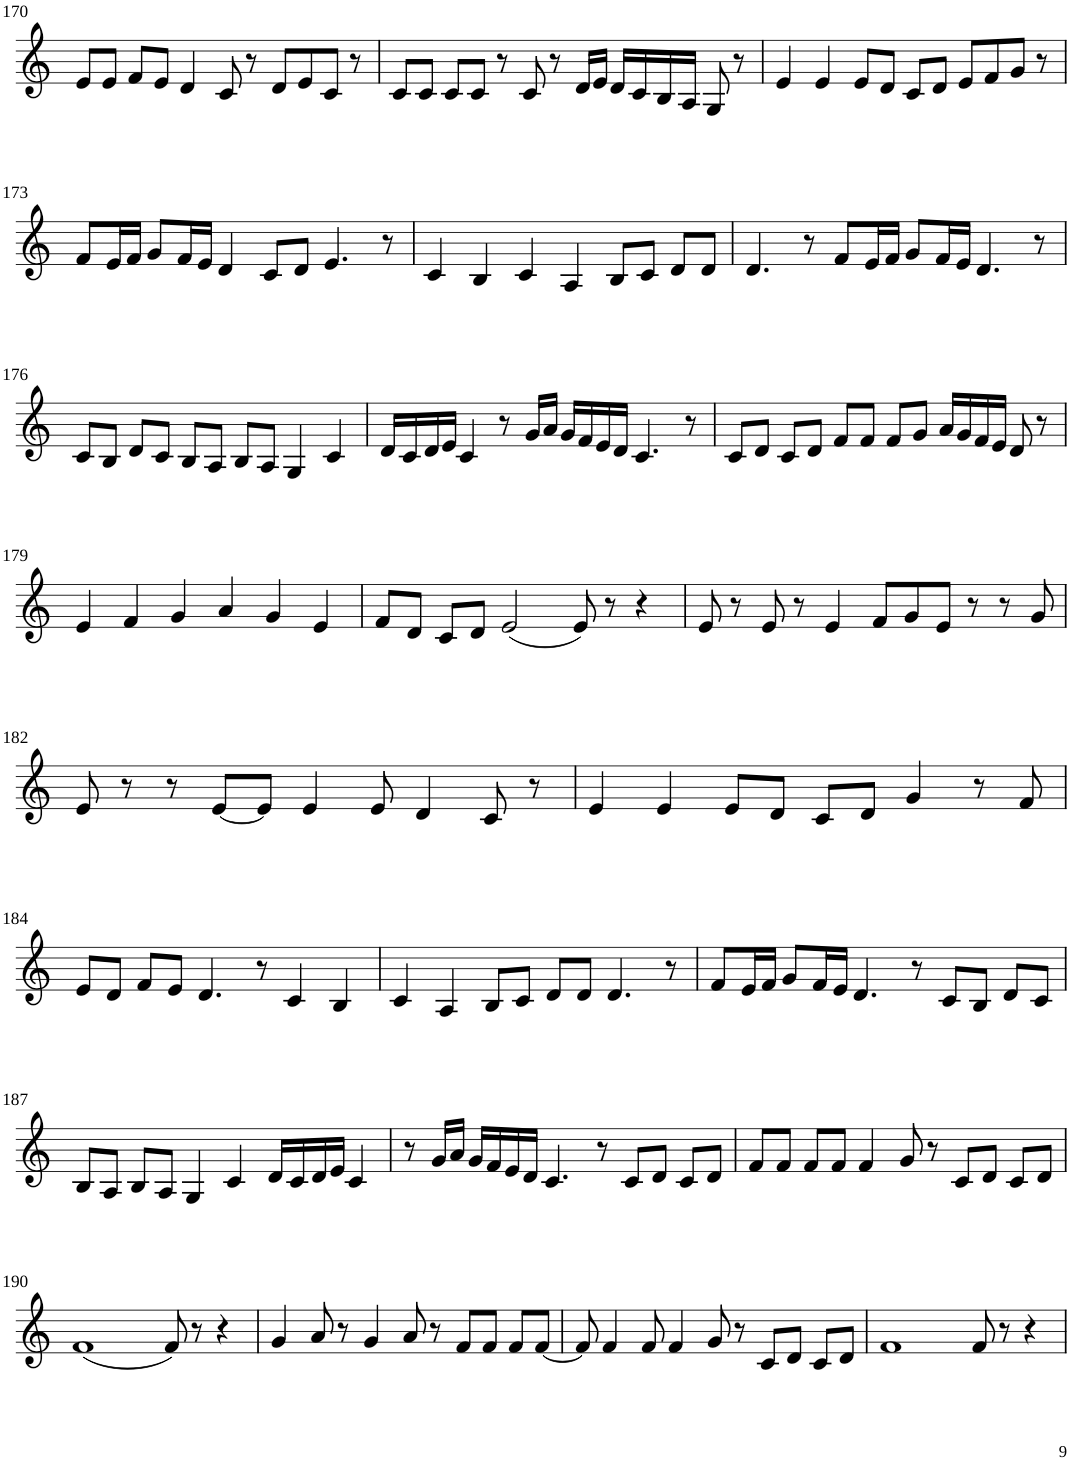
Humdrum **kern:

**kern
*part1
*staff1
*I"Violin
!!LO:PB:g=z
*clefG2
*k[]
*M6/4
=170
8e/L
8e/J
8f/L
8e/J
4d/
8c/
8r
8d/L
8e/
8c/J
8r
=171
8c/L
8c/J
8c/L
8c/J
8r
8c/
8r
16d/LL
16e/JJ
16d/LL
16c/
16B/
16A/JJ
8G/
8r
=172
4e/
4e/
8e/L
8d/J
8c/L
8d/J
8e/L
8f/
8g/J
8r
!!LO:LB:g=z
=173
8f/L
16e/L
16f/JJ
8g/L
16f/L
16e/JJ
4d/
8c/L
8d/J
4.e/
8r
=174
4c/
4B/
4c/
4A/
8B/L
8c/J
8d/L
8d/J
=175
4.d/
8r
8f/L
16e/L
16f/JJ
8g/L
16f/L
16e/JJ
4.d/
8r
!!LO:LB:g=z
=176
8c/L
8B/J
8d/L
8c/J
8B/L
8A/J
8B/L
8A/J
4G/
4c/
=177
16d/LL
16c/
16d/
16e/JJ
4c/
8r
16g/LL
16a/JJ
16g/LL
16f/
16e/
16d/JJ
4.c/
8r
=178
8c/L
8d/J
8c/L
8d/J
8f/L
8f/J
8f/L
8g/J
16a/LL
16g/
16f/
16e/JJ
8d/
8r
!!LO:LB:g=z
=179
4e/
4f/
4g/
4a/
4g/
4e/
=180
8f/L
8d/J
8c/L
8d/J
(2e/
8e/)
8r
4r
=181
8e/
8r
8e/
8r
4e/
8f/L
8g/
8e/J
8r
8r
8g/
!!LO:LB:g=z
=182
8e/
8r
8r
[8e/L
8e/J]
4e/
8e/
4d/
8c/
8r
=183
4e/
4e/
8e/L
8d/J
8c/L
8d/J
4g/
8r
8f/
!!LO:LB:g=z
=184
8e/L
8d/J
8f/L
8e/J
4.d/
8r
4c/
4B/
=185
4c/
4A/
8B/L
8c/J
8d/L
8d/J
4.d/
8r
=186
8f/L
16e/L
16f/JJ
8g/L
16f/L
16e/JJ
4.d/
8r
8c/L
8B/J
8d/L
8c/J
!!LO:LB:g=z
=187
8B/L
8A/J
8B/L
8A/J
4G/
4c/
16d/LL
16c/
16d/
16e/JJ
4c/
=188
8r
16g/LL
16a/JJ
16g/LL
16f/
16e/
16d/JJ
4.c/
8r
8c/L
8d/J
8c/L
8d/J
=189
8f/L
8f/J
8f/L
8f/J
4f/
8g/
8r
8c/L
8d/J
8c/L
8d/J
!!LO:LB:g=z
=190
(1f
8f/)
8r
4r
=191
4g/
8a/
8r
4g/
8a/
8r
8f/L
8f/J
8f/L
[8f/J
=192
8f/]
4f/
8f/
4f/
8g/
8r
8c/L
8d/J
8c/L
8d/J
=193
1f
8f/
8r
4r
=
*-
